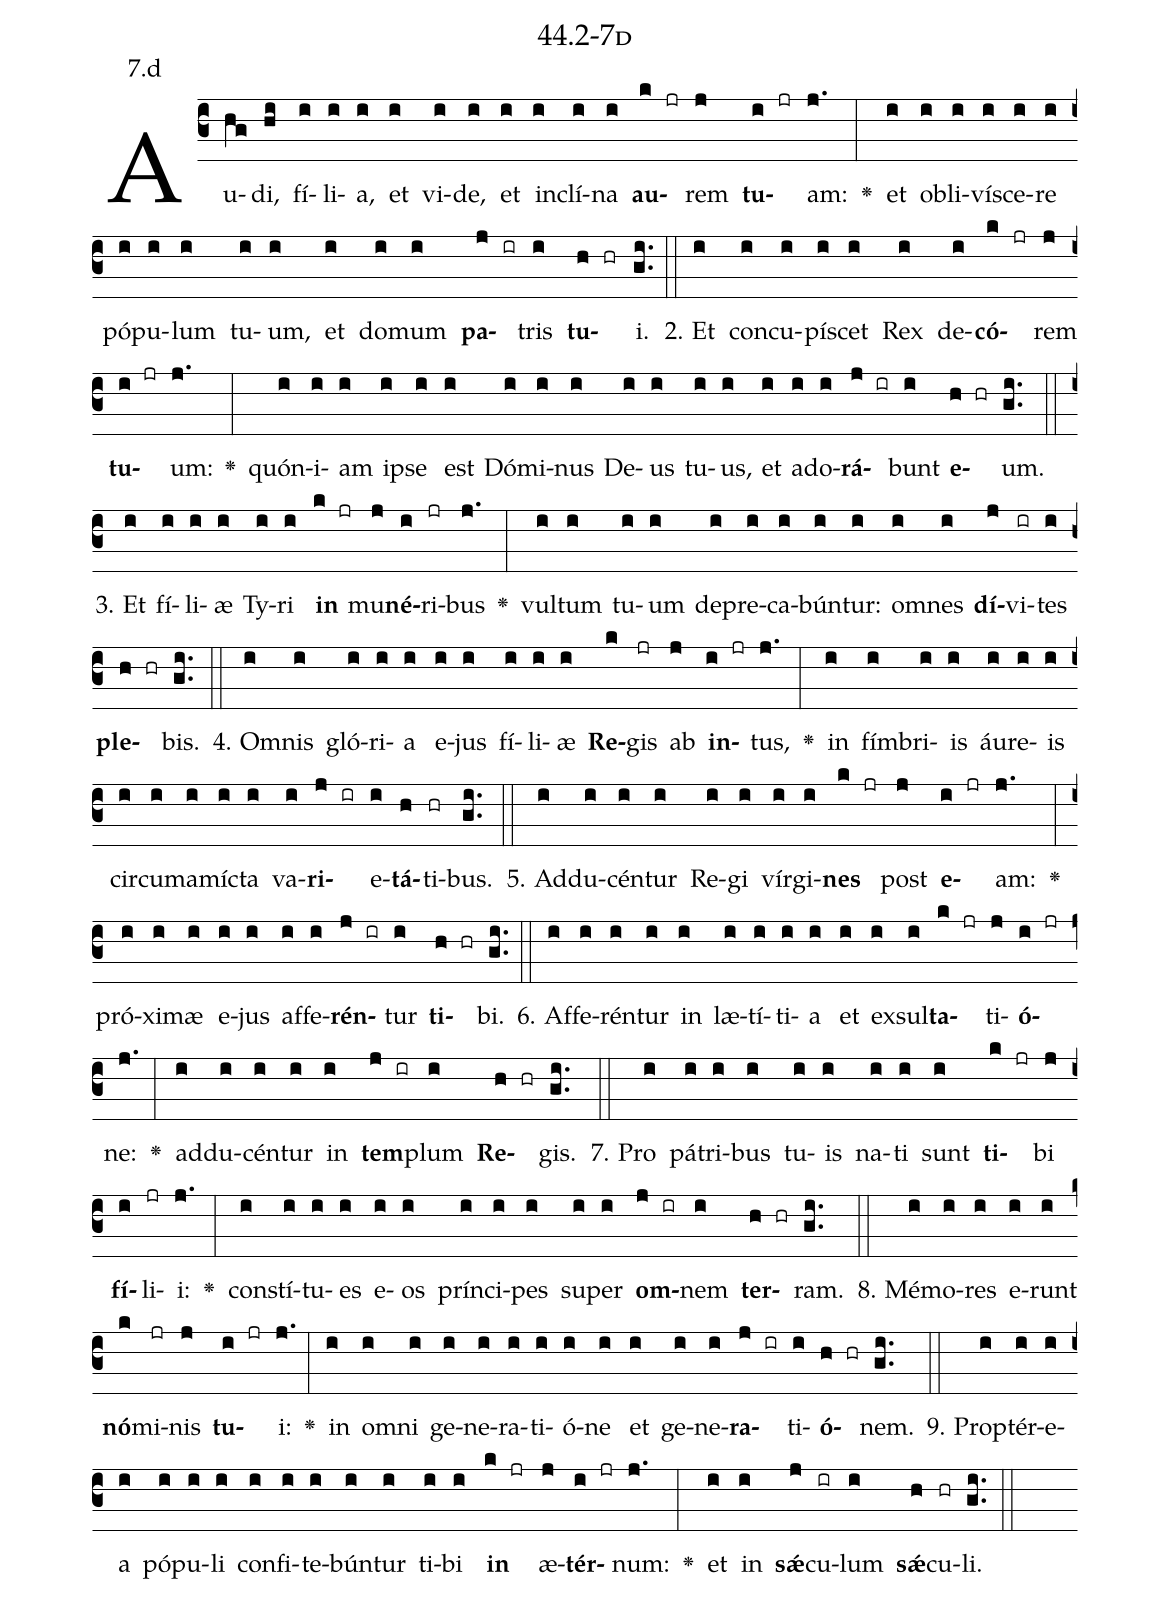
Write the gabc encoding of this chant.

name: 44.2-7d;
annotation: 7.d;
%%
(c3)Au(hg)di,(hi) fí(i)li(i)a,(i) et(i) vi(i)de,(i) et(i) in(i)clí(i)na(i) <b>au</b>(k jr)rem(j) <b>tu</b>(i jr)am:(j.) <v>\greheightstar</v>(:) et(i) ob(i)li(i)ví(i)sce(i)re(i) pó(i)pu(i)lum(i) tu(i)um,(i) et(i) do(i)mum(i) <b>pa</b>(j ir)tris(i) <b>tu</b>(h hr)i.(gi..) (::)
2. Et(i) con(i)cu(i)pí(i)scet(i) Rex(i) de(i)<b>có</b>(k jr)rem(j) <b>tu</b>(i jr)um:(j.) <v>\greheightstar</v>(:) quón(i)i(i)am(i) ip(i)se(i) est(i) Dó(i)mi(i)nus(i) De(i)us(i) tu(i)us,(i) et(i) ad(i)o(i)<b>rá</b>(j ir)bunt(i) <b>e</b>(h hr)um.(gi..) (::)
3. Et(i) fí(i)li(i)æ(i) Ty(i)ri(i) <b>in</b>(k jr) mu(j)<b>né</b>(i)ri(jr)bus(j.) <v>\greheightstar</v>(:) vul(i)tum(i) tu(i)um(i) de(i)pre(i)ca(i)bún(i)tur:(i) om(i)nes(i) <b>dí</b>(j)vi(ir)tes(i) <b>ple</b>(h hr)bis.(gi..) (::)
4. Om(i)nis(i) gló(i)ri(i)a(i) e(i)jus(i) fí(i)li(i)æ(i) <b>Re</b>(k)gis(jr) ab(j) <b>in</b>(i jr)tus,(j.) <v>\greheightstar</v>(:) in(i) fím(i)bri(i)is(i) áu(i)re(i)is(i) cir(i)cum(i)a(i)míc(i)ta(i) va(i)<b>ri</b>(j ir)e(i)<b>tá</b>(h)ti(hr)bus.(gi..) (::)
5. Ad(i)du(i)cén(i)tur(i) Re(i)gi(i) vír(i)gi(i)<b>nes</b>(k jr) post(j) <b>e</b>(i jr)am:(j.) <v>\greheightstar</v>(:) pró(i)xi(i)mæ(i) e(i)jus(i) af(i)fe(i)<b>rén</b>(j ir)tur(i) <b>ti</b>(h hr)bi.(gi..) (::)
6. Af(i)fe(i)rén(i)tur(i) in(i) læ(i)tí(i)ti(i)a(i) et(i) ex(i)sul(i)<b>ta</b>(k jr)ti(j)<b>ó</b>(i jr)ne:(j.) <v>\greheightstar</v>(:) ad(i)du(i)cén(i)tur(i) in(i) <b>tem</b>(j ir)plum(i) <b>Re</b>(h hr)gis.(gi..) (::)
7. Pro(i) pá(i)tri(i)bus(i) tu(i)is(i) na(i)ti(i) sunt(i) <b>ti</b>(k jr)bi(j) <b>fí</b>(i)li(jr)i:(j.) <v>\greheightstar</v>(:) con(i)stí(i)tu(i)es(i) e(i)os(i) prín(i)ci(i)pes(i) su(i)per(i) <b>om</b>(j ir)nem(i) <b>ter</b>(h hr)ram.(gi..) (::)
8. Mé(i)mo(i)res(i) e(i)runt(i) <b>nó</b>(k)mi(jr)nis(j) <b>tu</b>(i jr)i:(j.) <v>\greheightstar</v>(:) in(i) om(i)ni(i) ge(i)ne(i)ra(i)ti(i)ó(i)ne(i) et(i) ge(i)ne(i)<b>ra</b>(j ir)ti(i)<b>ó</b>(h hr)nem.(gi..) (::)
9. Prop(i)tér(i)e(i)a(i) pó(i)pu(i)li(i) con(i)fi(i)te(i)bún(i)tur(i) ti(i)bi(i) <b>in</b>(k jr) æ(j)<b>tér</b>(i jr)num:(j.) <v>\greheightstar</v>(:) et(i) in(i) <b>sǽ</b>(j)cu(ir)lum(i) <b>sǽ</b>(h)cu(hr)li.(gi..) (::)
